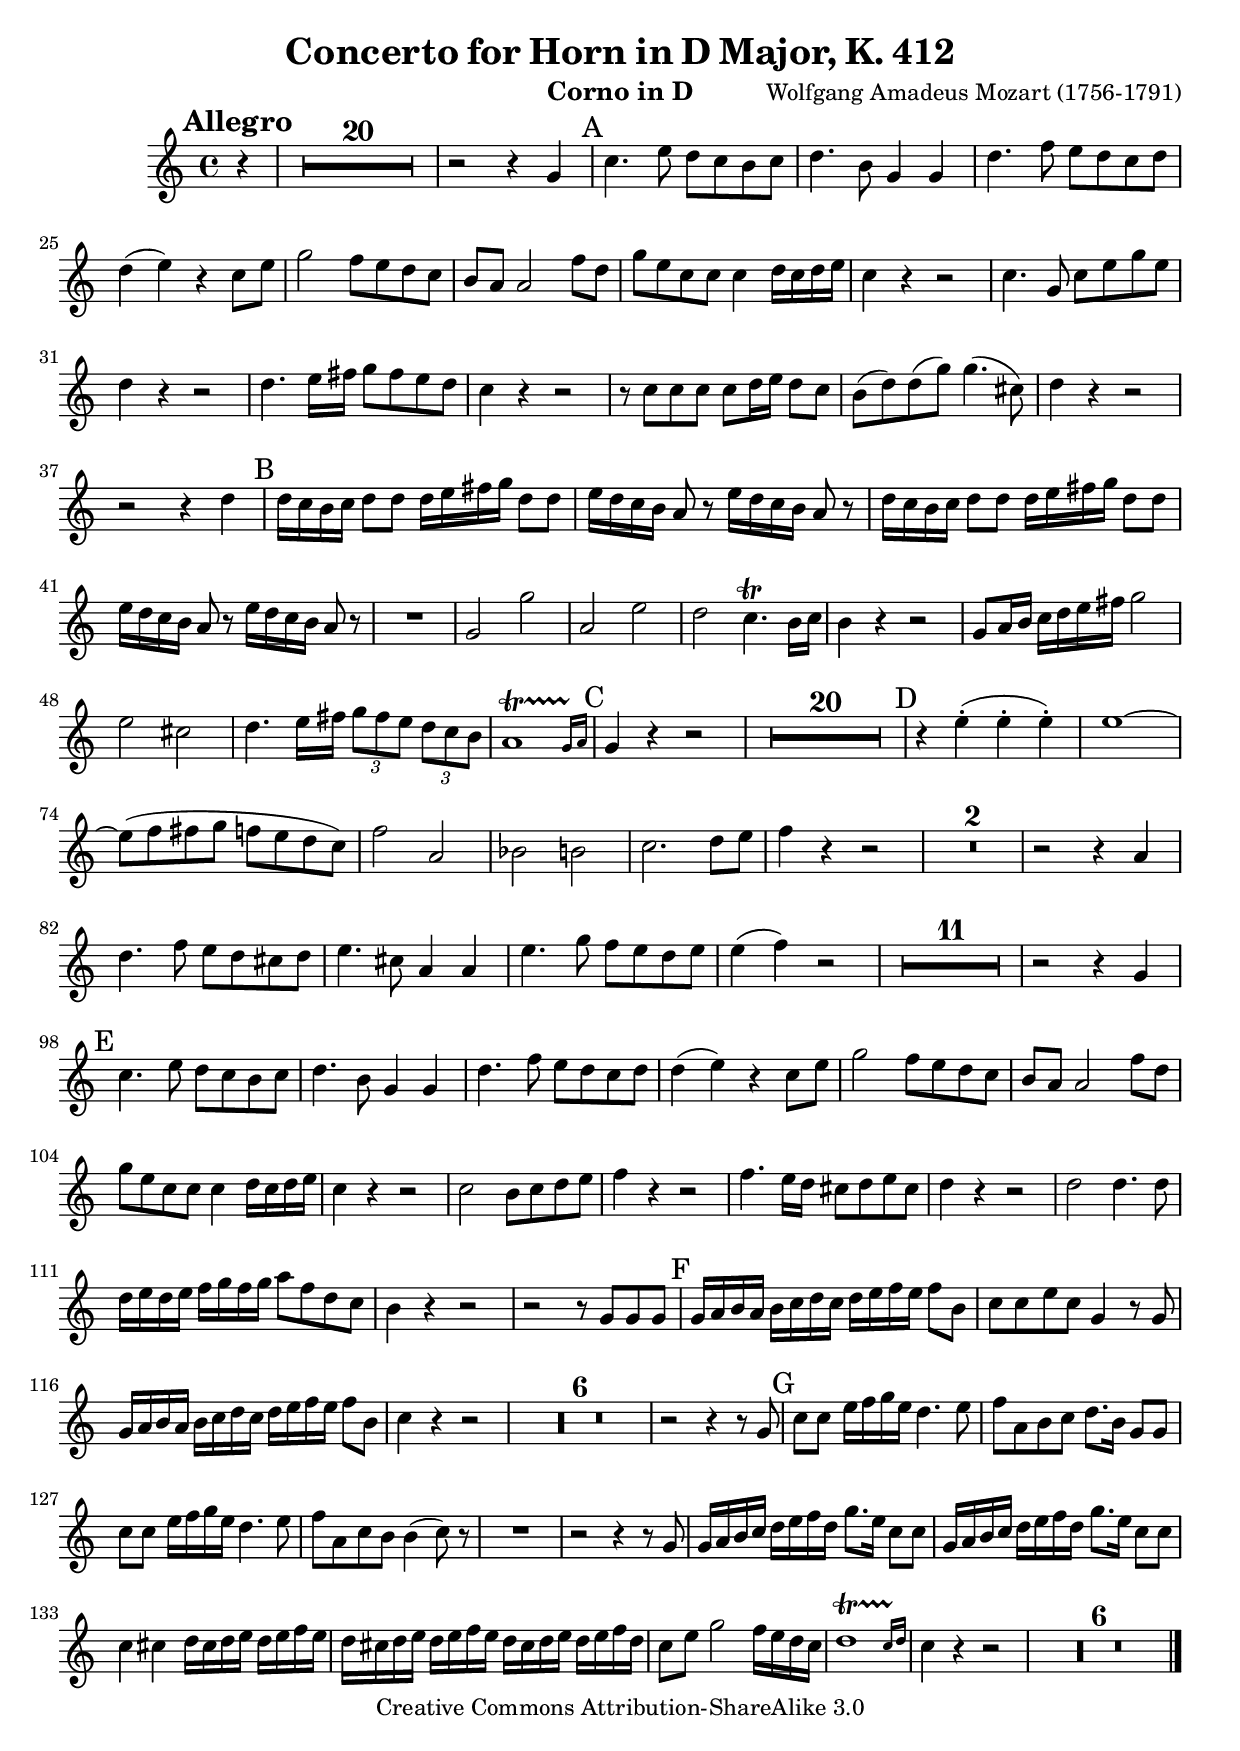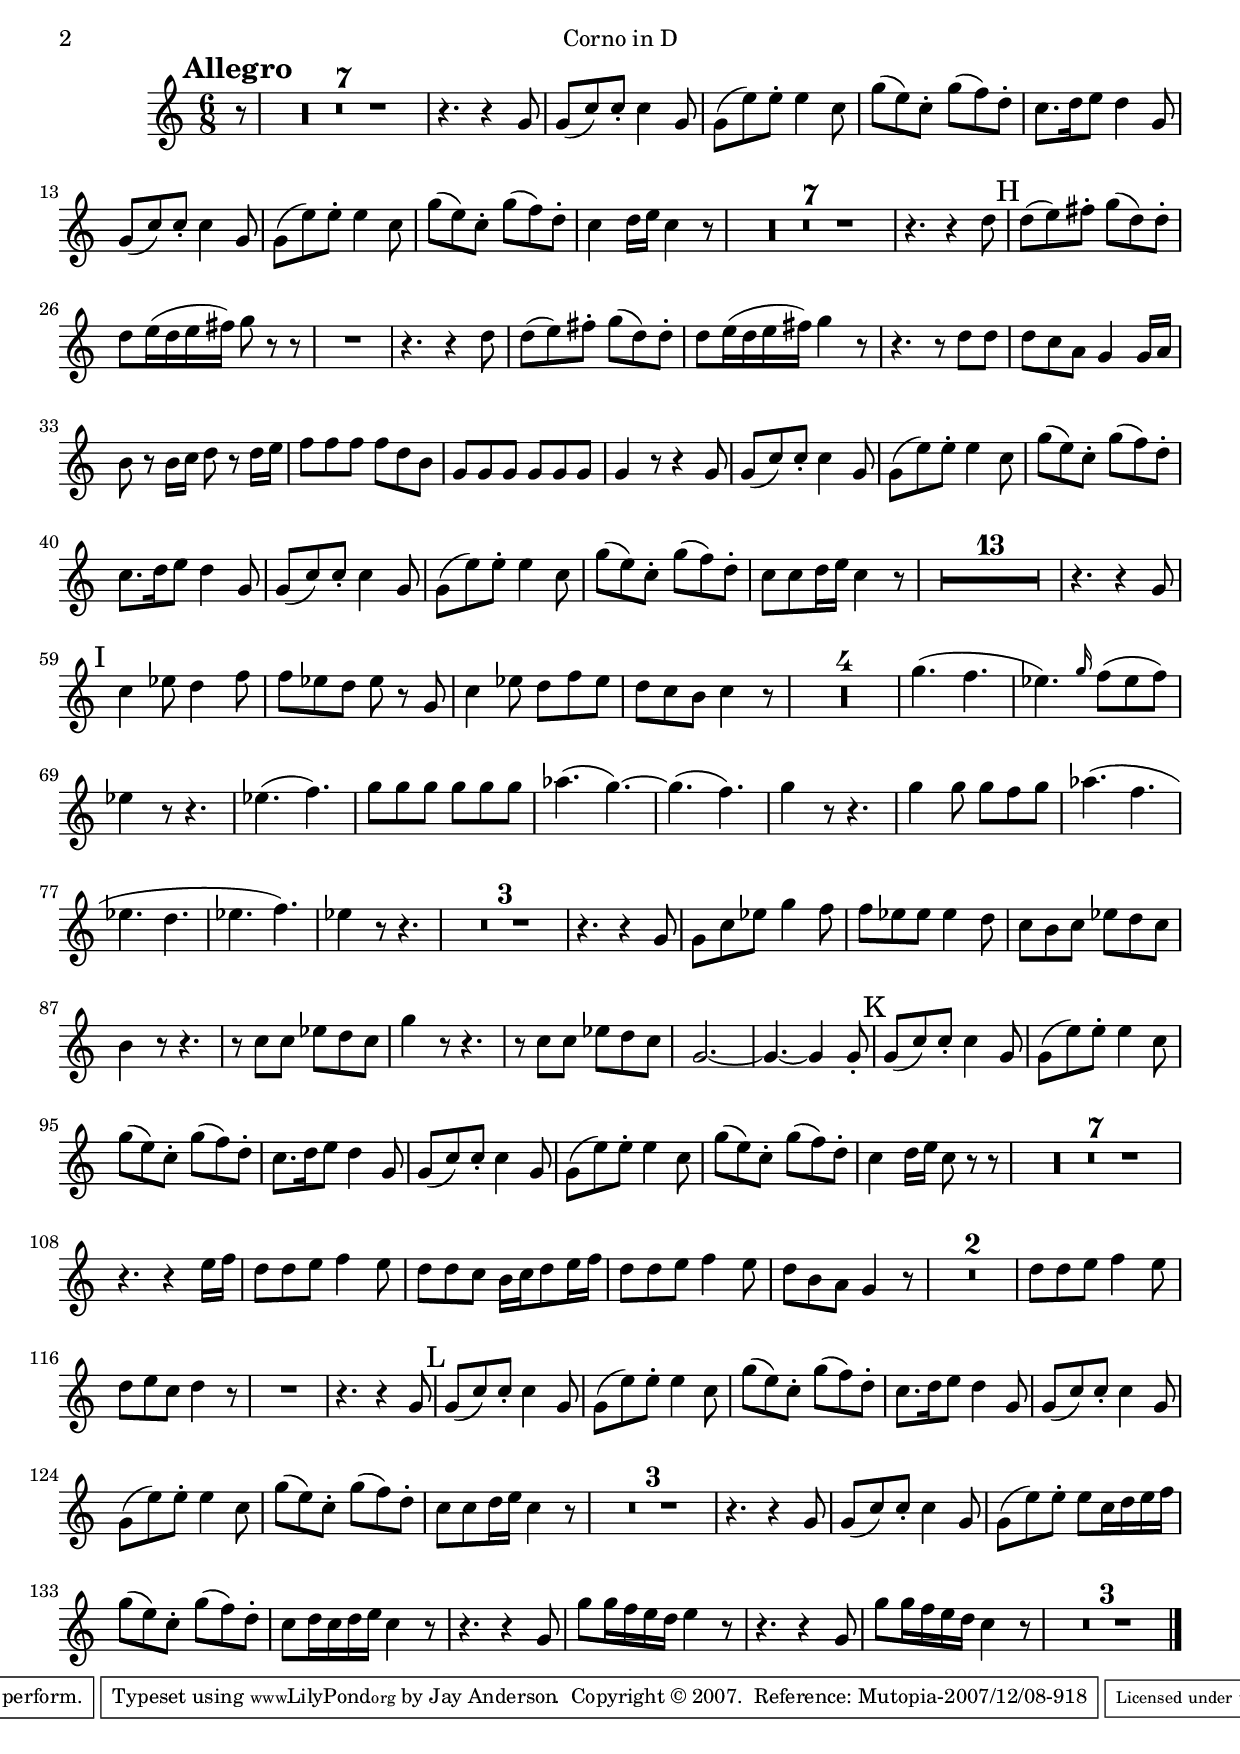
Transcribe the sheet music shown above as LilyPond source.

\version "2.11.14"

\include "defs.lyi"
hornMvtI = \relative c''
{
  #(define afterGraceFraction (cons 31 32))
  \transposition d
  r4
  R1*20 |
  r2 r4 g4 |
  c4. e8 d c b c |
  d4. b8 g4 g |
  d'4. f8 e d c d |
  d4( e) r c8 e |
  g2 f8 e d c |
  b a a2 f'8 d |
  g e c c c4 d16 c d e |
  c4 r r2 |
  c4. g8 c e g e |
  d4 r r2 |
  d4. e16 fis g8 fis e d |
  c4 r r2 |
  r8 c c c c d16 e d8 c |
  b( d) d( g) g4.( cis,8) |
  d4 r r2 |
  r2 r4 d |
  \repeat unfold 2
  {
    d16 c b c d8 d d16 e fis g d8 d |
    \repeat unfold 2 {e16 d c b a8 r} |
  }
  R1 |
  g2 g' | a, e' |
  d c4.\trill b16 c |
  b4 r r2 |
  g8 a16 b c d e fis g2 |
  e cis |
  d4. e16 fis \times 2/3 {g8 fis e} \times 2/3 {d c b} |
  \afterGrace a1\startTrillSpan {g16[ a]\stopTrillSpan} |
  g4 r r2 |
  R1*20 |
  r4 e'-.( e-. e-.) |
  e1~ |
  e8( f fis g f e d c) |
  f2 a, |
  bes b |
  c2. d8 e |
  f4 r r2 |
  R1*2 |
  r2 r4 a,4 |
  d4. f8 e d cis d |
  e4. cis8 a4 a |
  e'4. g8 f e d e |
  e4( f) r2 |
  R1*11 |
  r2 r4 g,4 |
  c4. e8 d c b c |
  d4. b8 g4 g |
  d'4. f8 e d c d |
  d4( e) r c8 e |
  g2 f8 e d c |
  b a a2 f'8 d |
  g e c c c4 d16 c d e |
  c4 r r2 |
  c2 b8 c d e |
  f4 r r2 |
  f4. e16 d cis8 d e cis |
  d4 r r2 |
  d2 d4. d8 |
  d16 e d e f g f g a8 f d c |
  b4 r r2 |
  r2 r8 g g g |
  g16 a b a b c d c d e f e f8 b, |
  c c e c g4 r8 g |
  g16 a b a b c d c d e f e f8 b, |
  c4 r r2 |
  R1*6 |
  r2 r4 r8 g |
  c c e16 f g e d4. e8 |
  f a, b c d8. b16 g8 g |
  c c e16 f g e d4. e8 |
  f a, c b b4( c8) r |
  R1 |
  r2 r4 r8 g |
  \repeat unfold 2
  {
    g16 a b c d e f d g8. e16 c8 c |
  }
  c4 cis d16 cis d e d e f e |
  d cis d e d e f e d cis d e d e f d |
  c8 e g2 f16 e d c |
  \afterGrace d1\startTrillSpan {c16[ d]\stopTrillSpan} |
  c4 r r2 |
  R1*6 |
}


hornMvtII = \relative c''
{
  \transposition d
  r8
  R2.*7 |
  r4. r4 g8 |
  g( c) c-. c4 g8 |
  g( e') e-. e4 c8 |
  g'( e) c-. g'( f) d-. |
  c8. d16 e8 d4 g,8 |
  g( c) c-. c4 g8 |
  g( e') e-. e4 c8 |
  g'( e) c-. g'( f) d-. |
  c4 d16 e c4 r8 |

  R2.*7 |
  r4. r4 d8 |
  d( e) fis-. g( d) d-. |
  d e16( d e fis) g8 r r |
  R2. |
  r4. r4 d8 |
  d( e) fis-. g( d) d-. |
  d e16( d e fis) g4 r8 |
  r4. r8 d d |
  d c a g4 g16 a |
  b8 r b16 c d8 r d16 e |
  f8 f f f d b |
  g g g g g g |
  g4 r8 r4 g8 |

  g( c) c-. c4 g8 |
  g( e') e-. e4 c8 |
  g'( e) c-. g'( f) d-. |
  c8. d16 e8 d4 g,8 |
  g( c) c-. c4 g8 |
  g( e') e-. e4 c8 |
  g'( e) c-. g'( f) d-. |
  c c d16 e c4 r8 |

  R2.*13 |
  r4. r4 g8 |
  c4 ees8 d4 f8 |
  f ees d ees r g, |
  c4 ees8 d f ees |
  d c b c4 r8 |
  R2.*4 |
  g'4.( f |
  ees) \grace g16 f8( ees f) |
  ees4 r8 r4. |
  ees4.( f) |
  g8 g g g g g |
  aes4.( g~) |
  g( f) |
  g4 r8 r4. |
  g4 g8 g f g |
  aes4.( f |
  ees d |
  ees f) |
  ees4 r8 r4. |

  R2.*3 |
  r4. r4 g,8 |
  g c ees g4 f8 |
  f ees ees ees4 d8 |
  c b c ees d c |
  b4 r8 r4. |
  r8 c c ees d c |
  g'4 r8 r4. |
  r8 c, c ees d c |
  g2.~ |
  g4.~ g4 g8-. |

  g( c) c-. c4 g8 |
  g( e') e-. e4 c8 |
  g'( e) c-. g'( f) d-. |
  c8. d16 e8 d4 g,8 |
  g( c) c-. c4 g8 |
  g( e') e-. e4 c8 |
  g'( e) c-. g'( f) d-. |
  c4 d16 e c8 r r |

  R2.*7 |
  r4. r4 e16 f |
  d8 d e f4 e8 |
  d d c b16 c d8 e16 f |
  d8 d e f4 e8 |
  d b a g4 r8 |
  R2.*2 |
  d'8 d e f4 e8 |
  d e c d4 r8 |
  R2. |
  r4. r4 g,8 |

  g( c) c-. c4 g8 |
  g( e') e-. e4 c8 |
  g'( e) c-. g'( f) d-. |
  c8. d16 e8 d4 g,8 |
  g( c) c-. c4 g8 |
  g( e') e-. e4 c8 |
  g'( e) c-. g'( f) d-. |
  c c d16 e c4 r8 |

  R2.*3 |
  r4. r4 g8 |
  g( c) c-. c4 g8 |
  g( e') e-. e c16 d e f |
  g8( e) c-. g'( f) d-. |
  c d16 c d e c4 r8 |
  r4. r4 g8 |
  g' g16 f e d e4 r8 |
  r4. r4 g,8 |
  g' g16 f e d c4 r8 |
  R2.*3 |
}



instrument = "Corno in D"

\paper
{
  ragged-last-bottom = ##f
}

\book
{
  \include "Header.lyi"
  \score
  {
    \new Staff
    {
      \set Score.skipBars = ##t
      << \hornMvtI \outlineMvtI >>
    }
  }
  \score
  {
    \new Staff
    {
      \set Score.skipBars = ##t
      << \hornMvtII \outlineMvtII >>
    }
  }
}

